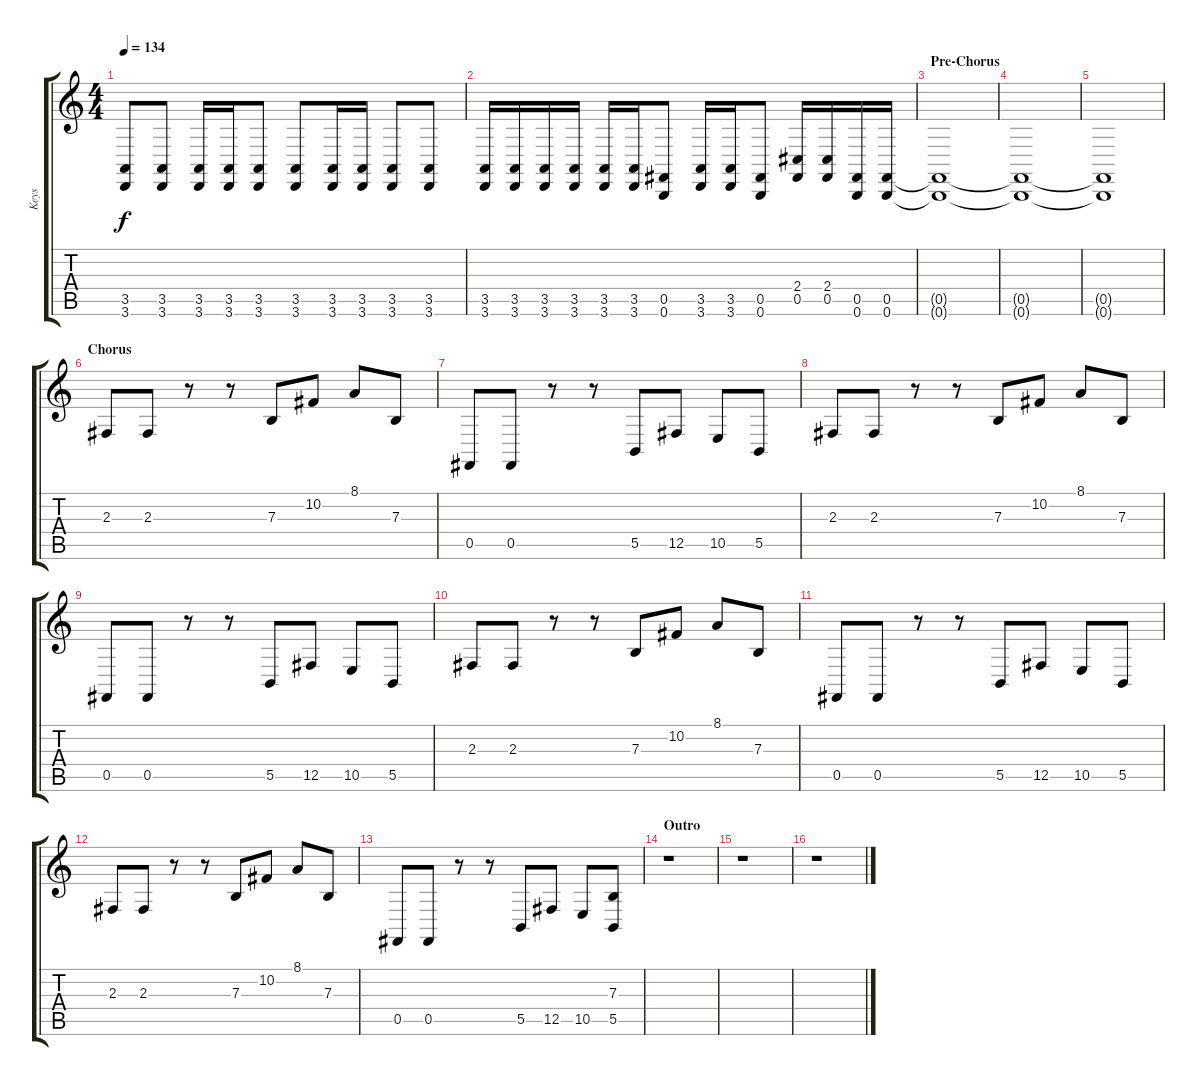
\track ("Keys" "Keys") {instrument harpsichord}
\staff {score tabs}
\tuning (Db4 Ab3 E3 B2 Gb2 B1) {hide}
\ts (4 4)
\tempo 134
\clef g2
\ks c
(3.5 3.6).8{dy f} (3.5 3.6).8 (3.5 3.6).16 (3.5 3.6).16 (3.5 3.6).8 (3.5 3.6).8 (3.5 3.6).16 (3.5 3.6).16 (3.5 3.6).8 (3.5 3.6).8 |
(3.5 3.6).16 (3.5 3.6).16 (3.5 3.6).16 (3.5 3.6).16 (3.5 3.6).16 (3.5 3.6).16 (0.5 0.6).8 (3.5 3.6).16 (3.5 3.6).16 (0.5 0.6).8 (2.4 0.5).16 (2.4 0.5).16 (0.5 0.6).16 (0.5 0.6).16 |
\section ("" "Pre-Chorus")
(0.5{t} 0.6{t}).1 |
(0.5{t} 0.6{t}).1 |
(0.5{t} 0.6{t}).1 |
\section ("" "Chorus")
2.3.8 2.3.8 r.8 r.8 7.3.8 10.2.8 8.1.8 7.3.8 |
0.5.8 0.5.8 r.8 r.8 5.5.8 12.5.8 10.5.8 5.5.8 |
2.3.8 2.3.8 r.8 r.8 7.3.8 10.2.8 8.1.8 7.3.8 |
0.5.8 0.5.8 r.8 r.8 5.5.8 12.5.8 10.5.8 5.5.8 |
2.3.8 2.3.8 r.8 r.8 7.3.8 10.2.8 8.1.8 7.3.8 |
0.5.8 0.5.8 r.8 r.8 5.5.8 12.5.8 10.5.8 5.5.8 |
2.3.8 2.3.8 r.8 r.8 7.3.8 10.2.8 8.1.8 7.3.8 |
0.5.8 0.5.8 r.8 r.8 5.5.8 12.5.8 10.5.8 (7.3 5.5).8 |
\section ("" "Outro")
r.1 |
r.1 |
r.1
